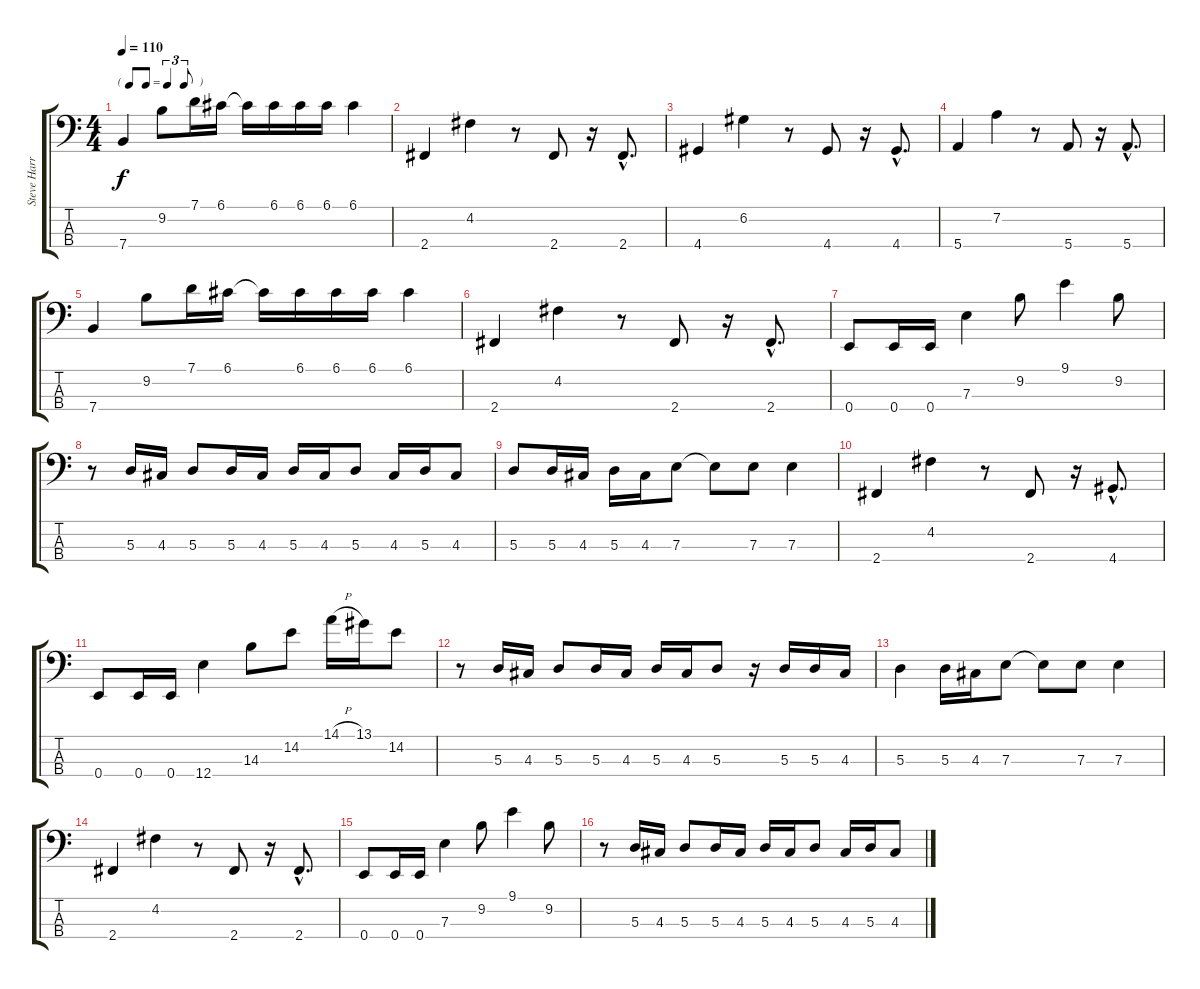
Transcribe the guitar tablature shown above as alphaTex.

\track ("Steve Harris" "Steve Harr") {instrument electricbassfinger}
\staff {score tabs}
\tuning (G2 D2 A1 E1) {hide}
\ts (4 4)
\tf triplet8th
\tempo 110
\clef f4
\ks c
7.4.4{dy f} 9.2.8 7.1.16 6.1.16 6.1{t}.16 6.1.16 6.1.16 6.1.16 6.1.4 |
2.4.4 4.2.4 r.8 2.4.8 r.16 2.4{hac}.8{d} |
4.4.4 6.2.4 r.8 4.4.8 r.16 4.4{hac}.8{d} |
5.4.4 7.2.4 r.8 5.4.8 r.16 5.4{hac}.8{d} |
7.4.4 9.2.8 7.1.16 6.1.16 6.1{t}.16 6.1.16 6.1.16 6.1.16 6.1.4 |
2.4.4 4.2.4 r.8 2.4.8 r.16 2.4{hac}.8{d} |
0.4.8 0.4.16 0.4.16 7.3.4 9.2.8 9.1.4 9.2.8 |
r.8 5.3.16 4.3.16 5.3.8 5.3.16 4.3.16 5.3.16 4.3.16 5.3.8 4.3.16 5.3.16 4.3.8 |
5.3.8 5.3.16 4.3.16 5.3.16 4.3.16 7.3.8 7.3{t}.8 7.3.8 7.3.4 |
2.4.4 4.2.4 r.8 2.4.8 r.16 4.4{hac}.8{d} |
0.4.8 0.4.16 0.4.16 12.4.4 14.3.8 14.2.8 14.1{h}.16 13.1.16 14.2.8 |
r.8 5.3.16 4.3.16 5.3.8 5.3.16 4.3.16 5.3.16 4.3.16 5.3.8 r.16 5.3.16 5.3.16 4.3.16 |
5.3.4 5.3.16 4.3.16 7.3.8 7.3{t}.8 7.3.8 7.3.4 |
2.4.4 4.2.4 r.8 2.4.8 r.16 2.4{hac}.8{d} |
0.4.8 0.4.16 0.4.16 7.3.4 9.2.8 9.1.4 9.2.8 |
r.8 5.3.16 4.3.16 5.3.8 5.3.16 4.3.16 5.3.16 4.3.16 5.3.8 4.3.16 5.3.16 4.3.8
